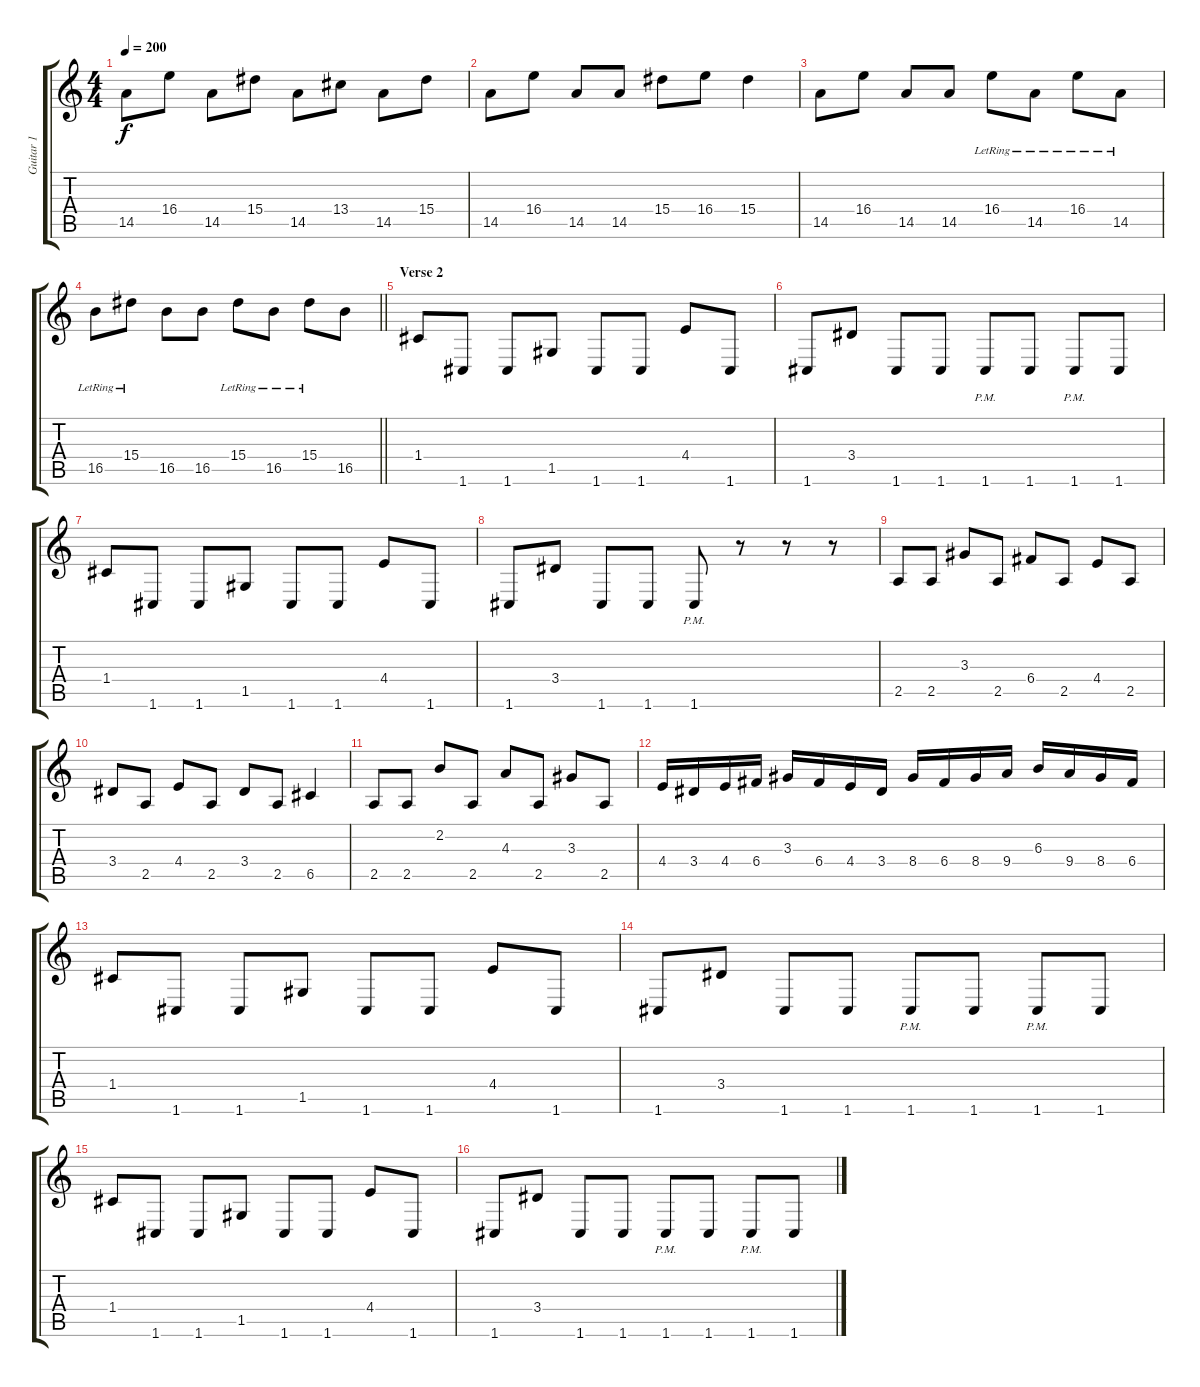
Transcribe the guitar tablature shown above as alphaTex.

\track ("Guitar 1" "Guitar 1") {instrument distortionguitar}
\staff {score tabs}
\tuning (D4 A3 F3 C3 G2 C2) {hide}
\ts (4 4)
\tempo 200
\clef g2
\ks c
14.5.8{dy f} 16.4.8 14.5.8 15.4.8 14.5.8 13.4.8 14.5.8 15.4.8 |
14.5.8 16.4.8 14.5.8 14.5.8 15.4.8 16.4.8 15.4.4 |
14.5.8 16.4.8 14.5.8 14.5.8 16.4{lr}.8 14.5{lr}.8 16.4{lr}.8 14.5{lr}.8 |
\barLineRight lightlight
16.5{lr}.8 15.4{lr}.8 16.5.8 16.5.8 15.4{lr}.8 16.5{lr}.8 15.4{lr}.8 16.5.8 |
\section ("" "Verse 2")
1.4.8 1.6.8 1.6.8 1.5.8 1.6.8 1.6.8 4.4.8 1.6.8 |
1.6.8 3.4.8 1.6.8 1.6.8 1.6{pm}.8 1.6.8 1.6{pm}.8 1.6.8 |
1.4.8 1.6.8 1.6.8 1.5.8 1.6.8 1.6.8 4.4.8 1.6.8 |
1.6.8 3.4.8 1.6.8 1.6.8 1.6{pm}.8 r.8 r.8 r.8 |
2.5.8 2.5.8 3.3.8 2.5.8 6.4.8 2.5.8 4.4.8 2.5.8 |
3.4.8 2.5.8 4.4.8 2.5.8 3.4.8 2.5.8 6.5.4 |
2.5.8 2.5.8 2.2.8 2.5.8 4.3.8 2.5.8 3.3.8 2.5.8 |
4.4.16 3.4.16 4.4.16 6.4.16 3.3.16 6.4.16 4.4.16 3.4.16 8.4.16 6.4.16 8.4.16 9.4.16 6.3.16 9.4.16 8.4.16 6.4.16 |
1.4.8 1.6.8 1.6.8 1.5.8 1.6.8 1.6.8 4.4.8 1.6.8 |
1.6.8 3.4.8 1.6.8 1.6.8 1.6{pm}.8 1.6.8 1.6{pm}.8 1.6.8 |
1.4.8 1.6.8 1.6.8 1.5.8 1.6.8 1.6.8 4.4.8 1.6.8 |
1.6.8 3.4.8 1.6.8 1.6.8 1.6{pm}.8 1.6.8 1.6{pm}.8 1.6.8
